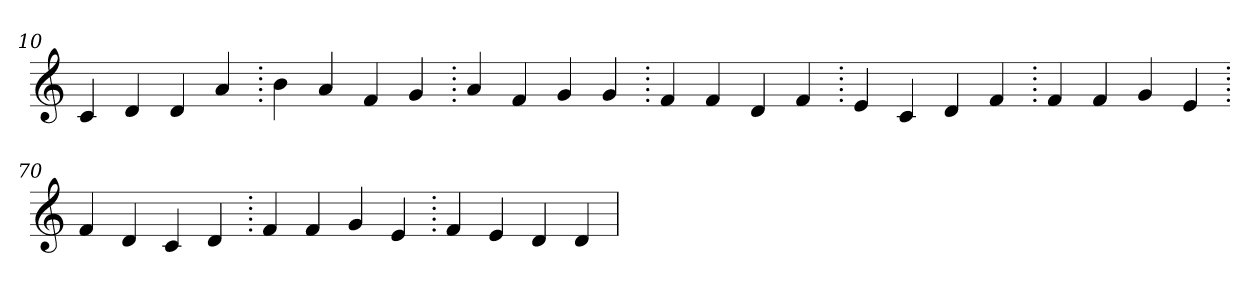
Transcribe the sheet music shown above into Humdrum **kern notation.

**kern
*part1
*staff1
*clefG2
=10.
4c
4d
4d
4a
=20.
4b
4a
4f
4g
=30.
4a
4f
4g
4g
=40.
4f
4f
4d
4f
=50.
4e
4c
4d
4f
=60.
4f
4f
4g
4e
=70.
4f
4d
4c
4d
=80.
4f
4f
4g
4e
=90.
4f
4e
4d
4d
=
*-
